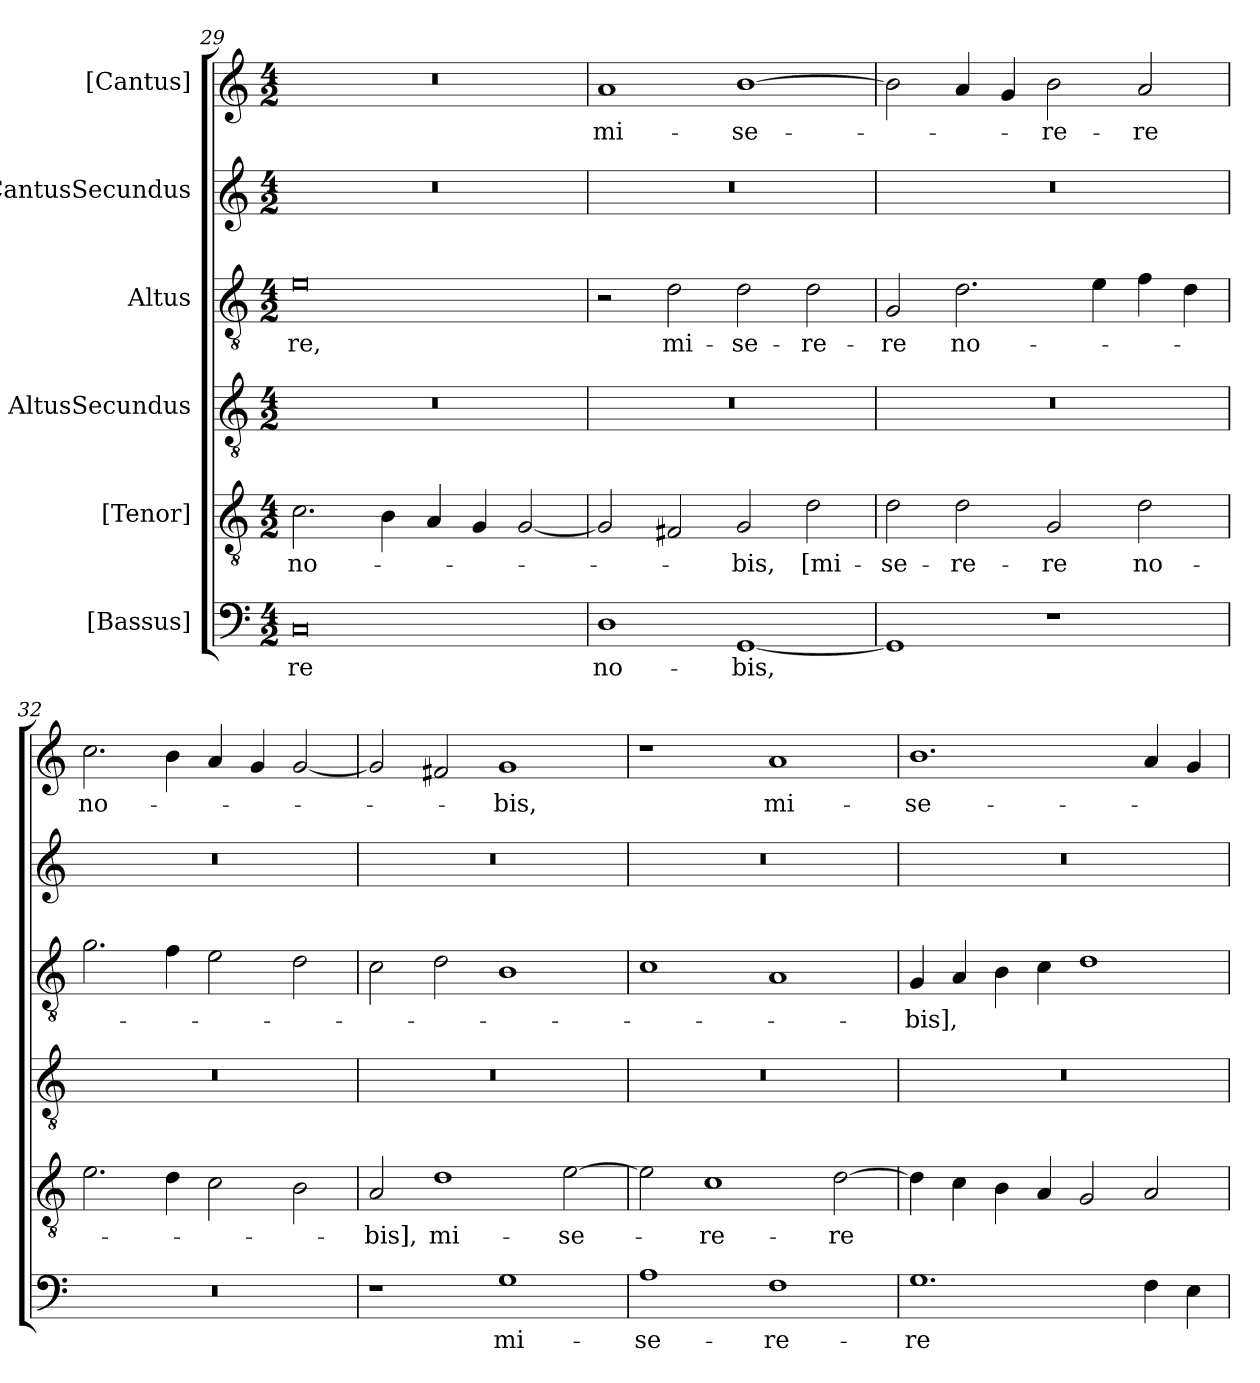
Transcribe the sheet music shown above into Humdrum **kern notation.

**kern	**text	**kern	**text	**kern	**kern	**text	**kern	**kern	**text
*part6	*part6	*part5	*part5	*part4	*part3	*part3	*part2	*part1	*part1
*staff6	*staff6	*staff5	*staff5	*staff4	*staff3	*staff3	*staff2	*staff1	*staff1
*I"[Bassus]	*	*I"[Tenor]	*	*I"AltusSecundus	*I"Altus	*	*I"CantusSecundus	*I"[Cantus]	*
*clefF4	*	*clefGv2	*	*clefGv2	*clefGv2	*	*clefG2	*clefG2	*
*k[]	*	*k[]	*	*k[]	*k[]	*	*k[]	*k[]	*
*M4/2	*	*M4/2	*	*M4/2	*M4/2	*	*M4/2	*M4/2	*
=29	=29	=29	=29	=29	=29	=29	=29	=29	=29
0C/	-re	2.c\	no-	0r	0e\	-re,	0r	0r	.
.	.	4B\	.	.	.	.	.	.	.
.	.	4A/	.	.	.	.	.	.	.
.	.	4G/	.	.	.	.	.	.	.
.	.	[2G/	.	.	.	.	.	.	.
=30	=30	=30	=30	=30	=30	=30	=30	=30	=30
1D\	no-	2G/]	.	0r	2r	.	0r	1a/	mi-
.	.	2F#X/	.	.	2d\	mi-	.	.	.
[1GG/	-bis,	2G/	-bis,	.	2d\	-se-	.	[1b\	-se-
.	.	2d\	[mi-	.	2d\	-re-	.	.	.
=31	=31	=31	=31	=31	=31	=31	=31	=31	=31
1GG/]	.	2d\	-se-	0r	2G/	-re	0r	2b\]	.
.	.	2d\	-re-	.	2.d\	no-	.	4a/	.
.	.	.	.	.	.	.	.	4g/	.
1r	.	2G/	-re	.	.	.	.	2b\	-re-
.	.	.	.	.	4e\	.	.	.	.
.	.	2d\	no-	.	4f\	.	.	2a/	-re
.	.	.	.	.	4d\	.	.	.	.
=32	=32	=32	=32	=32	=32	=32	=32	=32	=32
0r	.	2.e\	.	0r	2.g\	.	0r	2.cc\	no-
.	.	4d\	.	.	4f\	.	.	4b\	.
.	.	2c\	.	.	2e\	.	.	4a/	.
.	.	.	.	.	.	.	.	4g/	.
.	.	2B\	.	.	2d\	.	.	[2g/	.
=33	=33	=33	=33	=33	=33	=33	=33	=33	=33
1r	.	2A/	-bis],	0r	2c\	.	0r	2g/]	.
.	.	1d\	mi-	.	2d\	.	.	2f#X/	.
1G\	mi-	.	.	.	1B\	.	.	1g/	-bis,
.	.	[2e\	-se-	.	.	.	.	.	.
=34	=34	=34	=34	=34	=34	=34	=34	=34	=34
1A\	-se-	2e\]	.	0r	1c\	.	0r	1r	.
.	.	1c\	-re-	.	.	.	.	.	.
1F\	-re-	.	.	.	1A/	.	.	1a/	mi-
.	.	[2d\	-re	.	.	.	.	.	.
=35	=35	=35	=35	=35	=35	=35	=35	=35	=35
1.G\	-re	4d\]	.	0r	4G/	-bis],	0r	1.b\	-se-
.	.	4c\	.	.	4A/	.	.	.	.
.	.	4B\	.	.	4B\	.	.	.	.
.	.	4A/	.	.	4c\	.	.	.	.
.	.	2G/	.	.	1d\	.	.	.	.
4F\	.	2A/	.	.	.	.	.	4a/	.
4E\	.	.	.	.	.	.	.	4g/	.
=	=	=	=	=	=	=	=	=	=
*-	*-	*-	*-	*-	*-	*-	*-	*-	*-
